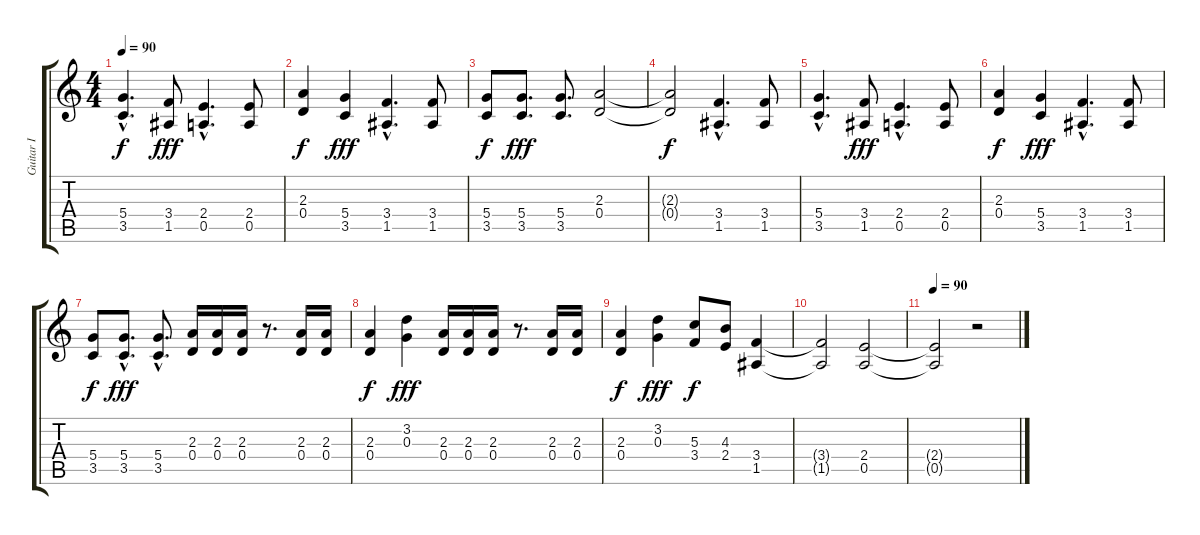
\track ("Guitar I" "Guitar I") {instrument distortionguitar}
\staff {score tabs}
\tuning (E4 B3 G3 D3 A2 E2) {hide}
\ts (4 4)
\tempo 90
\clef g2
\ks c
(5.4{hac} 3.5).4{d dy f} (3.4 1.5).8{dy fff} (2.4{hac} 0.5{hac}).4{d} (2.4 0.5).8 |
(2.3 0.4).4{dy f} (5.4 3.5).4{dy fff} (3.4{hac} 1.5{hac}).4{d} (3.4 1.5).8 |
(5.4 3.5).8{dy f} (5.4 3.5).8{d dy fff} (5.4 3.5).8{d} (2.3 0.4).2 |
(2.3{t} 0.4{t}).2{dy f} (3.4{hac} 1.5{hac}).4{d} (3.4 1.5).8 |
(5.4{hac} 3.5).4{d} (3.4 1.5).8{dy fff} (2.4{hac} 0.5{hac}).4{d} (2.4 0.5).8 |
(2.3 0.4).4{dy f} (5.4 3.5).4{dy fff} (3.4{hac} 1.5{hac}).4{d} (3.4 1.5).8 |
(5.4 3.5).8{dy f} (5.4{hac} 3.5).8{d dy fff} (5.4{hac} 3.5).8{d} (2.3 0.4).16 (2.3 0.4).16 (2.3 0.4).16 r.8{d} (2.3 0.4).16 (2.3 0.4).16 |
(2.3 0.4).4{dy f} (3.2 0.3).4{dy fff} (2.3 0.4).16 (2.3 0.4).16 (2.3 0.4).16 r.8{d} (2.3 0.4).16 (2.3 0.4).16 |
(2.3 0.4).4{dy f} (3.2 0.3).4{dy fff} (5.3 3.4).8{dy f} (4.3 2.4).8 (3.4 1.5).4 |
(3.4{t} 1.5{t}).2 (2.4 0.5).2 |
\tempo 90
(2.4{t} 0.5{t}).2 r.2
